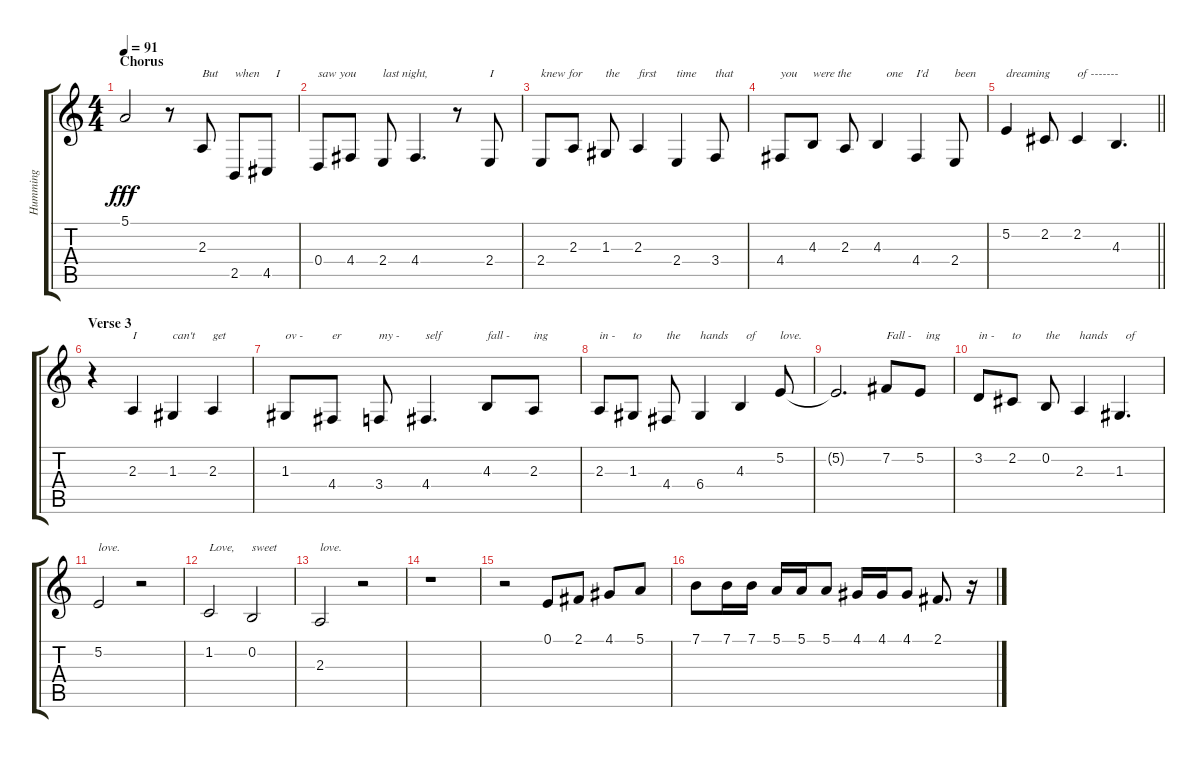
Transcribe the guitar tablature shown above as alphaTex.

\track ("Humming" "Humming") {instrument synthvoice}
\staff {score tabs}
\tuning (E4 B3 G3 D3 A2 E2) {hide}
\ts (4 4)
\section ("" "Chorus")
\tempo 91
\clef g2
\ks c
5.1{t}.2{dy fff} r.8{volume 11 instrument tenorsax} 2.3.8{txt "But"} 2.5.8{txt "when"} 4.5.8{txt "   I"} |
0.4.8{txt "saw you"} 4.4.8 2.4.8{txt "last night,"} 4.4.4{d} r.8 2.4.8{txt "I"} |
2.4.8{txt "knew for"} 2.3.8 1.3.8{txt "the"} 2.3.4{txt "first"} 2.4.4{txt "time"} 3.4.8{txt "that"} |
4.4.8{txt "you"} 4.3.8{txt "were the"} 2.3.8 4.3.4{txt "   one"} 4.4.4{txt "I'd"} 2.4.8{txt "been"} |
\barLineRight lightlight
5.2.4{txt "dreaming"} 2.2.8 2.2.4{txt "of -------"} 4.3.4{d} |
\section ("" "Verse 3")
r.4 2.3.4{txt "I"} 1.3.4{txt "can't"} 2.3.4{txt "get"} |
1.3.8{txt "ov -"} 4.4.8{txt "er"} 3.4.8{txt "my -"} 4.4.4{d txt "self"} 4.3.8{txt "fall -"} 2.3.8{txt "ing"} |
2.3.8{txt "in -"} 1.3.8{txt "to"} 4.4.8{txt "the"} 6.4.4{txt "hands"} 4.3.4{txt "  of"} 5.2.8{txt "love."} |
5.2{t}.2{d} 7.2.8{txt "Fall -"} 5.2.8{txt "  ing"} |
3.2.8{txt "in -"} 2.2.8{txt "to"} 0.2.8{txt "the"} 2.3.4{txt "hands"} 1.3.4{d txt "  of"} |
5.2.2{txt "love."} r.2 |
1.2.2{txt "Love,"} 0.2.2{txt "sweet"} |
2.3.2{txt "love."} r.2 |
r.1 |
r.2{instrument synthvoice} 0.1.8 2.1.8 4.1.8 5.1.8 |
7.1.8 7.1.16 7.1.16 5.1.16 5.1.16 5.1.8 4.1.16 4.1.16 4.1.8 2.1.8{d} r.16
